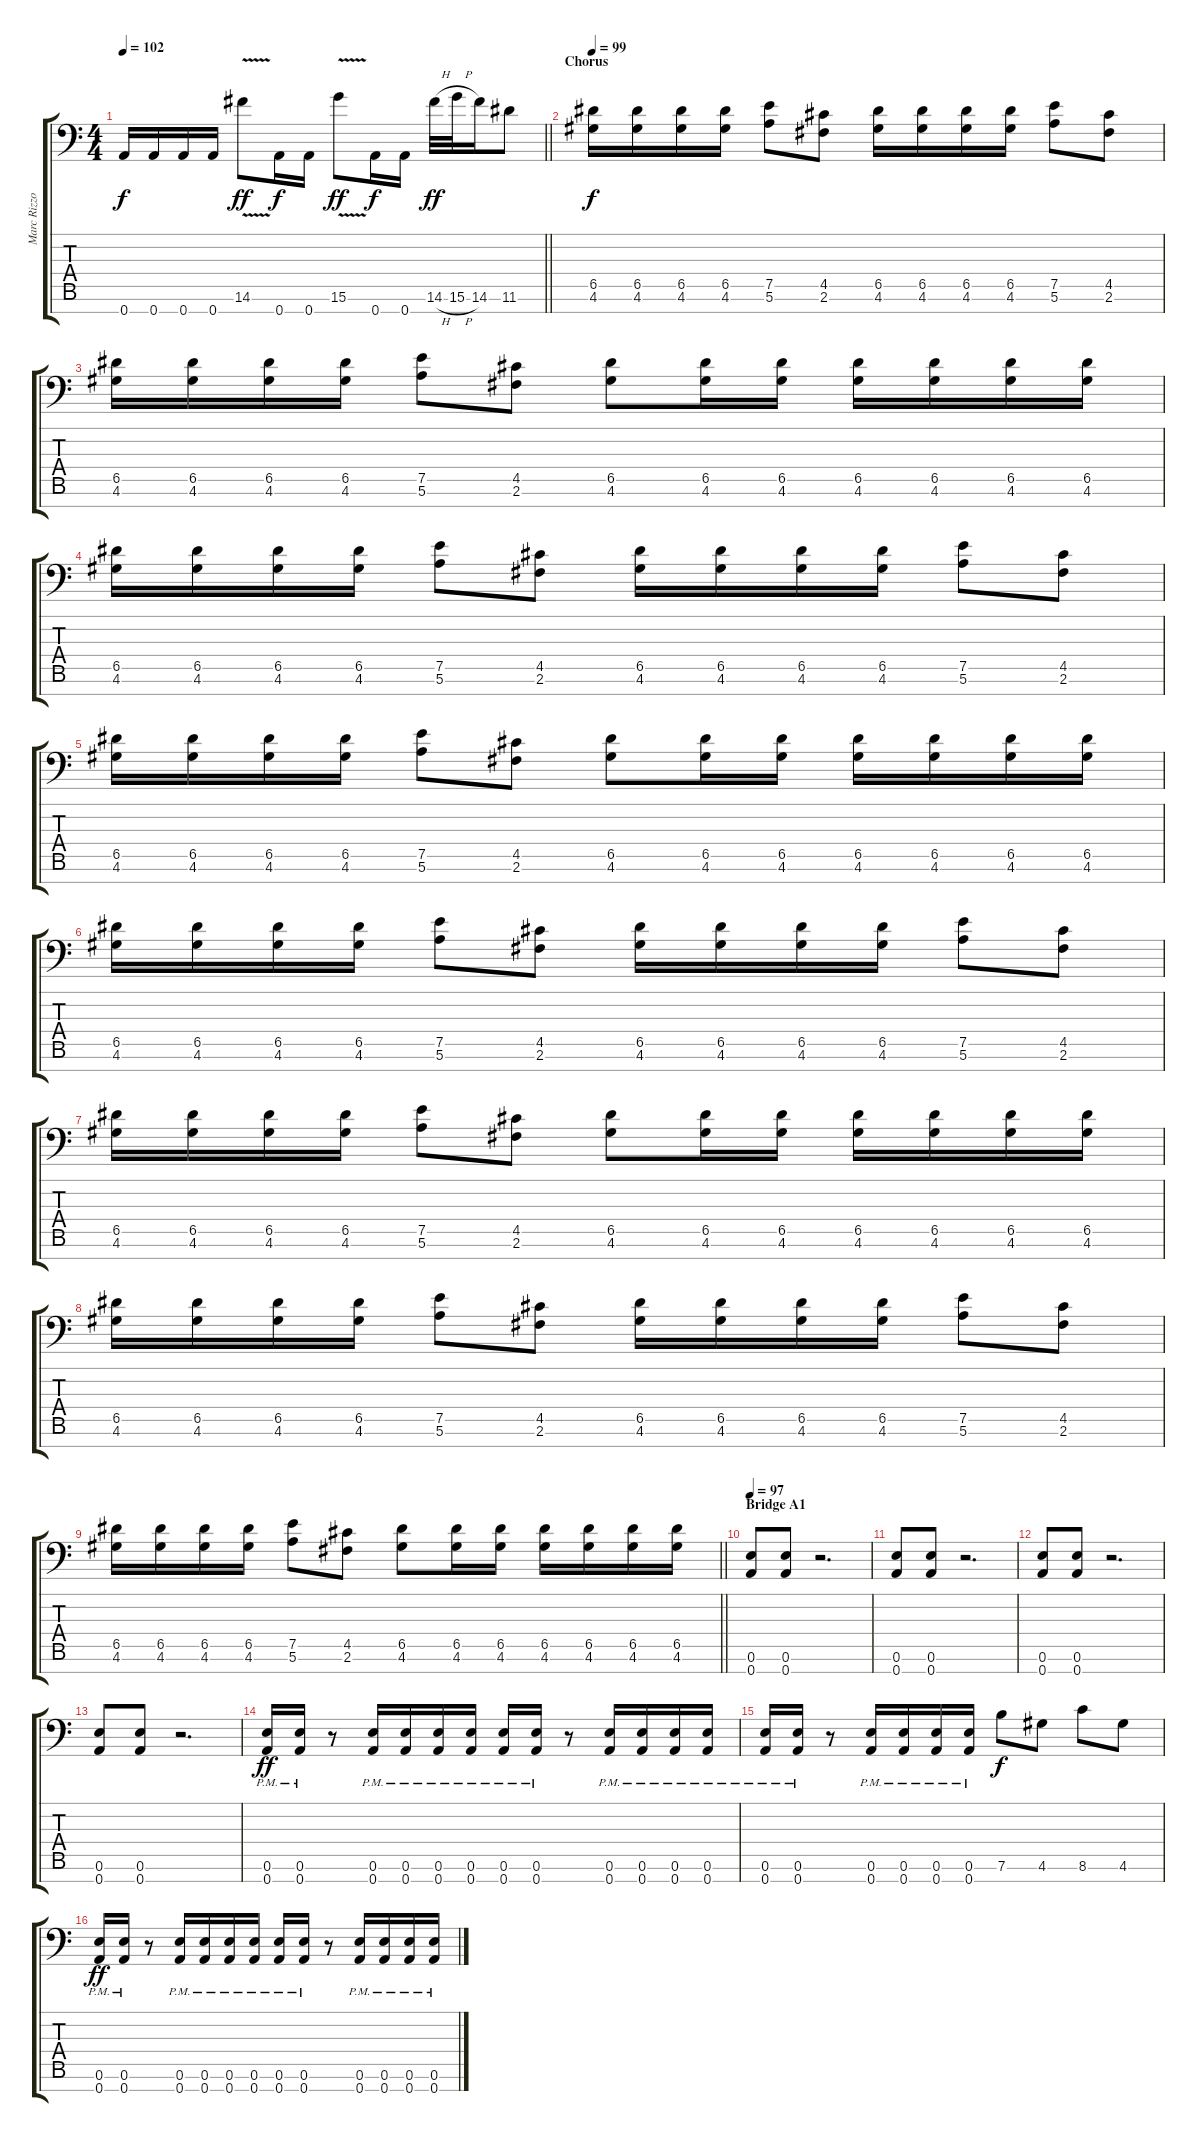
\track ("Marc Rizzo " "Marc Rizzo") {instrument overdrivenguitar}
\staff {score tabs}
\tuning (E4 B3 G3 D3 A2 E2 A1) {hide}
\ts (4 4)
\tempo 102
\clef f4
\barLineRight lightlight
\ks c
0.7.16{dy f} 0.7.16 0.7.16 0.7.16 14.6{v}.8{dy ff} 0.7.16{dy f} 0.7.16 15.6{v}.8{dy ff} 0.7.16{dy f} 0.7.16 14.6{h}.32{dy ff} 15.6{h}.32 14.6.16 11.6.8 |
\section ("" "Chorus")
\tempo 99
(6.5 4.6).16{dy f} (6.5 4.6).16 (6.5 4.6).16 (6.5 4.6).16 (7.5 5.6).8 (4.5 2.6).8 (6.5 4.6).16 (6.5 4.6).16 (6.5 4.6).16 (6.5 4.6).16 (7.5 5.6).8 (4.5 2.6).8 |
(6.5 4.6).16 (6.5 4.6).16 (6.5 4.6).16 (6.5 4.6).16 (7.5 5.6).8 (4.5 2.6).8 (6.5 4.6).8 (6.5 4.6).16 (6.5 4.6).16 (6.5 4.6).16 (6.5 4.6).16 (6.5 4.6).16 (6.5 4.6).16 |
(6.5 4.6).16 (6.5 4.6).16 (6.5 4.6).16 (6.5 4.6).16 (7.5 5.6).8 (4.5 2.6).8 (6.5 4.6).16 (6.5 4.6).16 (6.5 4.6).16 (6.5 4.6).16 (7.5 5.6).8 (4.5 2.6).8 |
(6.5 4.6).16 (6.5 4.6).16 (6.5 4.6).16 (6.5 4.6).16 (7.5 5.6).8 (4.5 2.6).8 (6.5 4.6).8 (6.5 4.6).16 (6.5 4.6).16 (6.5 4.6).16 (6.5 4.6).16 (6.5 4.6).16 (6.5 4.6).16 |
(6.5 4.6).16 (6.5 4.6).16 (6.5 4.6).16 (6.5 4.6).16 (7.5 5.6).8 (4.5 2.6).8 (6.5 4.6).16 (6.5 4.6).16 (6.5 4.6).16 (6.5 4.6).16 (7.5 5.6).8 (4.5 2.6).8 |
(6.5 4.6).16 (6.5 4.6).16 (6.5 4.6).16 (6.5 4.6).16 (7.5 5.6).8 (4.5 2.6).8 (6.5 4.6).8 (6.5 4.6).16 (6.5 4.6).16 (6.5 4.6).16 (6.5 4.6).16 (6.5 4.6).16 (6.5 4.6).16 |
(6.5 4.6).16 (6.5 4.6).16 (6.5 4.6).16 (6.5 4.6).16 (7.5 5.6).8 (4.5 2.6).8 (6.5 4.6).16 (6.5 4.6).16 (6.5 4.6).16 (6.5 4.6).16 (7.5 5.6).8 (4.5 2.6).8 |
\barLineRight lightlight
(6.5 4.6).16 (6.5 4.6).16 (6.5 4.6).16 (6.5 4.6).16 (7.5 5.6).8 (4.5 2.6).8 (6.5 4.6).8 (6.5 4.6).16 (6.5 4.6).16 (6.5 4.6).16 (6.5 4.6).16 (6.5 4.6).16 (6.5 4.6).16 |
\section ("" "Bridge A1")
\tempo 97
(0.6 0.7).8 (0.6 0.7).8 r.2{d} |
(0.6 0.7).8 (0.6 0.7).8 r.2{d} |
(0.6 0.7).8 (0.6 0.7).8 r.2{d} |
(0.6 0.7).8 (0.6 0.7).8 r.2{d} |
(0.6{pm} 0.7{pm}).16{dy ff} (0.6{pm} 0.7{pm}).16 r.8 (0.6{pm} 0.7{pm}).16 (0.6{pm} 0.7{pm}).16 (0.6{pm} 0.7{pm}).16 (0.6{pm} 0.7{pm}).16 (0.6{pm} 0.7{pm}).16 (0.6{pm} 0.7{pm}).16 r.8 (0.6{pm} 0.7{pm}).16 (0.6{pm} 0.7{pm}).16 (0.6{pm} 0.7{pm}).16 (0.6{pm} 0.7{pm}).16 |
(0.6{pm} 0.7{pm}).16 (0.6{pm} 0.7{pm}).16 r.8 (0.6{pm} 0.7{pm}).16 (0.6{pm} 0.7{pm}).16 (0.6{pm} 0.7{pm}).16 (0.6{pm} 0.7{pm}).16 7.6.8{dy f} 4.6.8 8.6.8 4.6.8 |
(0.6{pm} 0.7{pm}).16{dy ff} (0.6{pm} 0.7{pm}).16 r.8 (0.6{pm} 0.7{pm}).16 (0.6{pm} 0.7{pm}).16 (0.6{pm} 0.7{pm}).16 (0.6{pm} 0.7{pm}).16 (0.6{pm} 0.7{pm}).16 (0.6{pm} 0.7{pm}).16 r.8 (0.6{pm} 0.7{pm}).16 (0.6{pm} 0.7{pm}).16 (0.6{pm} 0.7{pm}).16 (0.6{pm} 0.7{pm}).16
